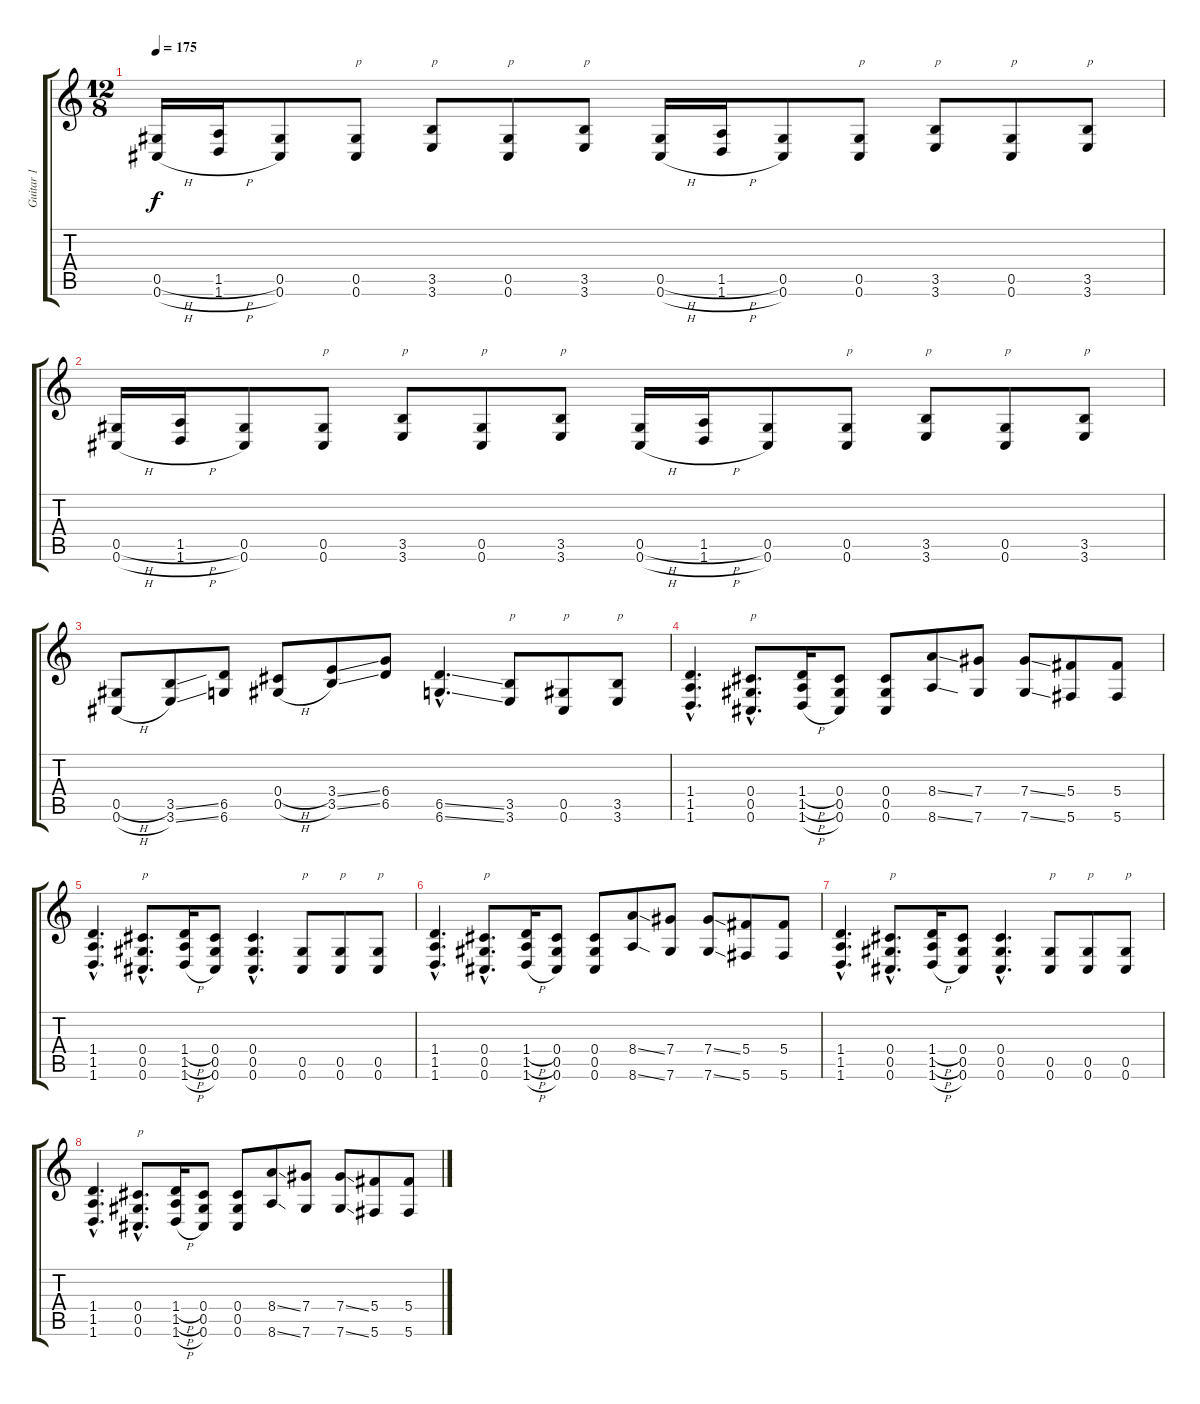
\track ("Guitar 1" "Guitar 1") {instrument distortionguitar}
\staff {score tabs}
\tuning (Eb4 Bb3 Gb3 Db3 Ab2 Db2) {hide}
\ts (12 8)
\tempo 175
\clef g2
\ks c
(0.5{h} 0.6{h}).16{dy f} (1.5{h} 1.6{h}).16 (0.5 0.6).8 (0.5 0.6).8{txt "p"} (3.5 3.6).8{txt "p"} (0.5 0.6).8{txt "p"} (3.5 3.6).8{txt "p"} (0.5{h} 0.6{h}).16 (1.5{h} 1.6{h}).16 (0.5 0.6).8 (0.5 0.6).8{txt "p"} (3.5 3.6).8{txt "p"} (0.5 0.6).8{txt "p"} (3.5 3.6).8{txt "p"} |
(0.5{h} 0.6{h}).16 (1.5{h} 1.6{h}).16 (0.5 0.6).8 (0.5 0.6).8{txt "p"} (3.5 3.6).8{txt "p"} (0.5 0.6).8{txt "p"} (3.5 3.6).8{txt "p"} (0.5{h} 0.6{h}).16 (1.5{h} 1.6{h}).16 (0.5 0.6).8 (0.5 0.6).8{txt "p"} (3.5 3.6).8{txt "p"} (0.5 0.6).8{txt "p"} (3.5 3.6).8{txt "p"} |
(0.5{h} 0.6{h}).8 (3.5{ss} 3.6{ss}).8 (6.5 6.6).8 (0.4{h} 0.5{h}).8 (3.4{ss} 3.5{ss}).8 (6.4 6.5).8 (6.5{ss hac} 6.6{ss hac}).4{d} (3.5 3.6).8{txt "p"} (0.5 0.6).8{txt "p"} (3.5 3.6).8{txt "p"} |
(1.4{hac} 1.5{hac} 1.6{hac}).4{d} (0.4{hac} 0.5{hac} 0.6{hac}).8{d txt "p"} (1.4{h} 1.5{h} 1.6{h}).16 (0.4 0.5 0.6).8 (0.4 0.5 0.6).8 (8.4{ss} 8.6{ss}).8 (7.4 7.6).8 (7.4{ss} 7.6{ss}).8 (5.4 5.6).8 (5.4 5.6).8 |
(1.4{hac} 1.5{hac} 1.6{hac}).4{d} (0.4{hac} 0.5{hac} 0.6{hac}).8{d txt "p"} (1.4{h} 1.5{h} 1.6{h}).16 (0.4 0.5 0.6).8 (0.4{hac} 0.5{hac} 0.6{hac}).4{d} (0.5 0.6).8{txt "p"} (0.5 0.6).8{txt "p"} (0.5 0.6).8{txt "p"} |
(1.4{hac} 1.5{hac} 1.6{hac}).4{d} (0.4{hac} 0.5{hac} 0.6{hac}).8{d txt "p"} (1.4{h} 1.5{h} 1.6{h}).16 (0.4 0.5 0.6).8 (0.4 0.5 0.6).8 (8.4{ss} 8.6{ss}).8 (7.4 7.6).8 (7.4{ss} 7.6{ss}).8 (5.4 5.6).8 (5.4 5.6).8 |
(1.4{hac} 1.5{hac} 1.6{hac}).4{d} (0.4{hac} 0.5{hac} 0.6{hac}).8{d txt "p"} (1.4{h} 1.5{h} 1.6{h}).16 (0.4 0.5 0.6).8 (0.4{hac} 0.5{hac} 0.6{hac}).4{d} (0.5 0.6).8{txt "p"} (0.5 0.6).8{txt "p"} (0.5 0.6).8{txt "p"} |
(1.4{hac} 1.5{hac} 1.6{hac}).4{d} (0.4{hac} 0.5{hac} 0.6{hac}).8{d txt "p"} (1.4{h} 1.5{h} 1.6{h}).16 (0.4 0.5 0.6).8 (0.4 0.5 0.6).8 (8.4{ss} 8.6{ss}).8 (7.4 7.6).8 (7.4{ss} 7.6{ss}).8 (5.4 5.6).8 (5.4 5.6).8
